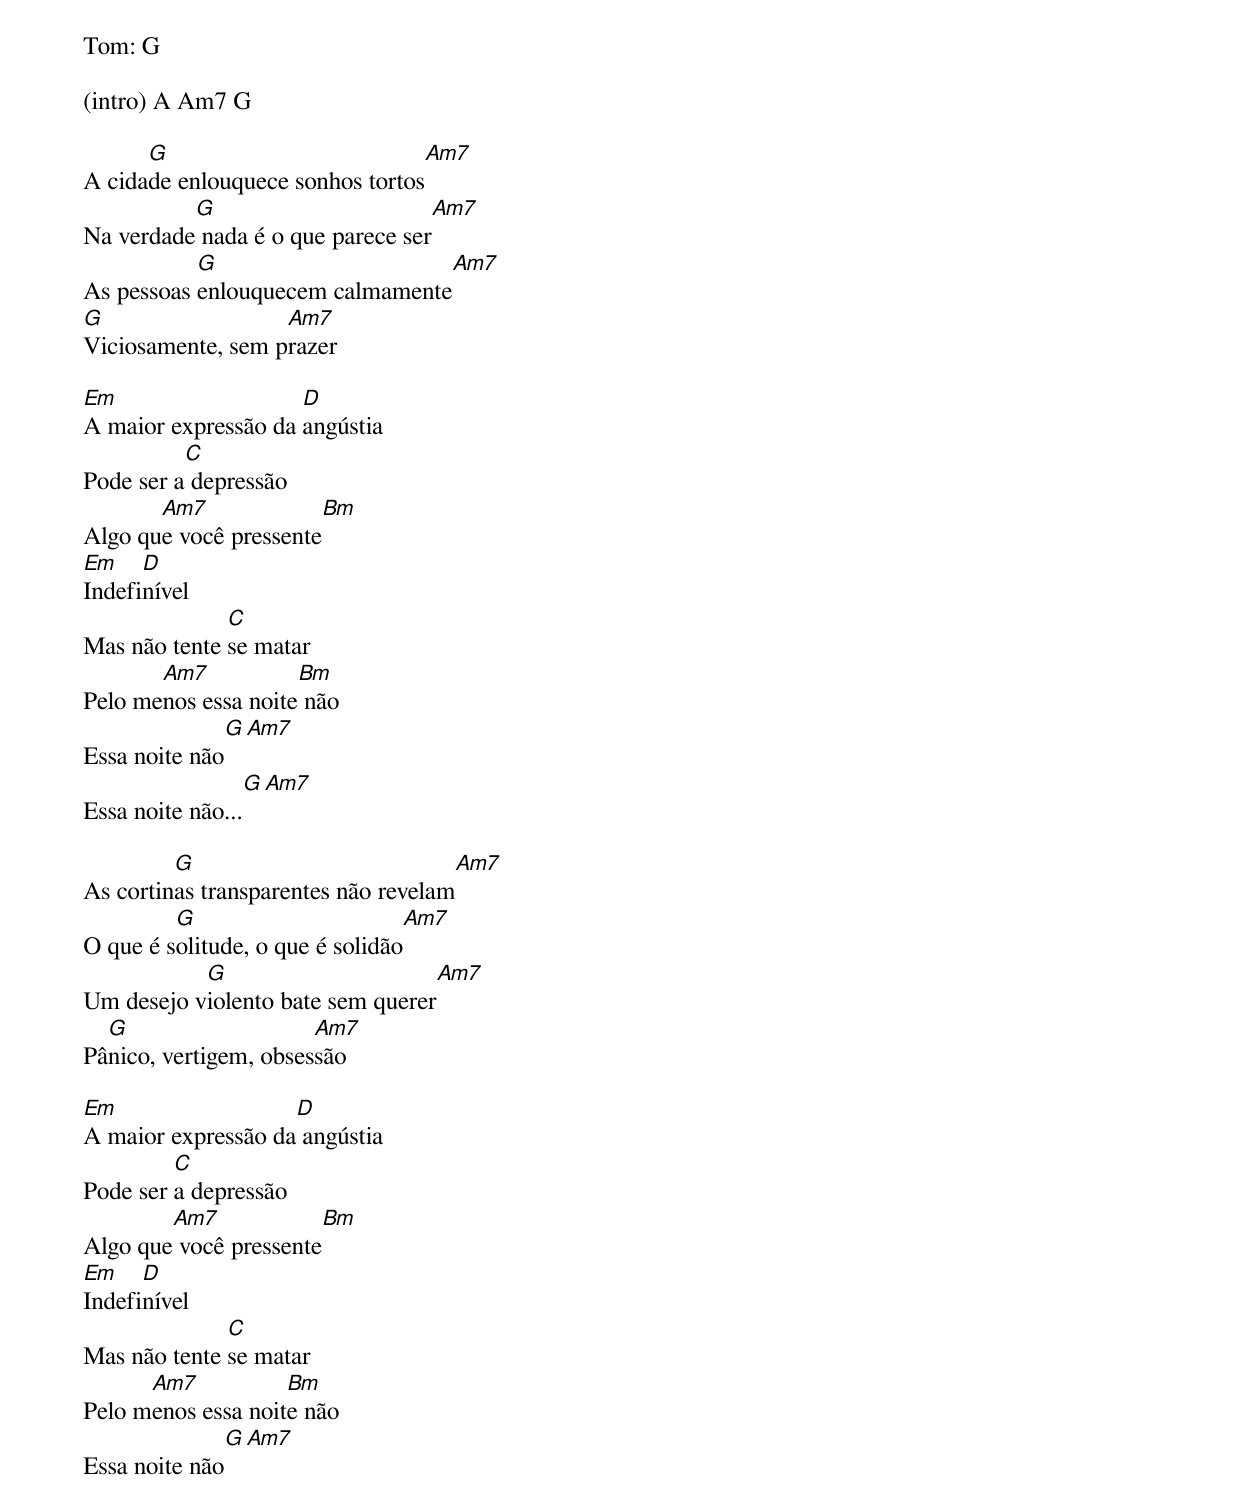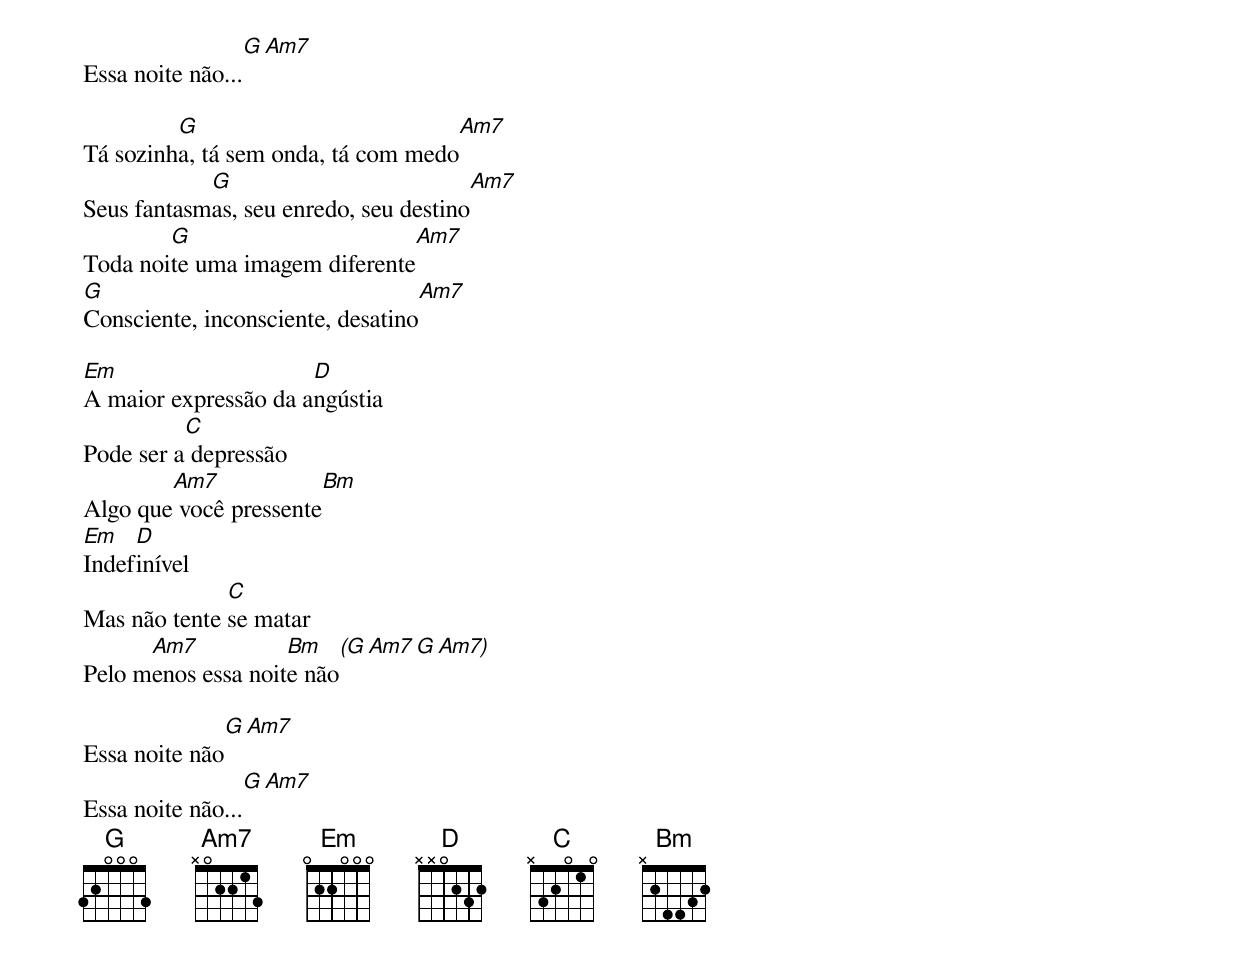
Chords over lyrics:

Tom: G

(intro) A Am7 G

      G                                     Am7
A cidade enlouquece sonhos tortos
          G                             Am7
Na verdade nada é o que parece ser
           G                                  Am7
As pessoas enlouquecem calmamente
G                  Am7
Viciosamente, sem prazer

Em                   D
A maior expressão da angústia
          C
Pode ser a depressão
       Am7              Bm
Algo que você pressente
Em    D
Indefinível
              C
Mas não tente se matar
       Am7           Bm
Pelo menos essa noite não
                 G Am7
Essa noite não
                 G Am7
Essa noite não...

         G                                   Am7
As cortinas transparentes não revelam
         G                          Am7
O que é solitude, o que é solidão
           G                          Am7
Um desejo violento bate sem querer
  G                    Am7
Pânico, vertigem, obsessão

Em                  D
A maior expressão da angústia
         C
Pode ser a depressão
        Am7            Bm
Algo que você pressente
Em    D
Indefinível
              C
Mas não tente se matar
      Am7           Bm
Pelo menos essa noite não
                 G Am7
Essa noite não
                 G Am7
Essa noite não...

         G                                   Am7
Tá sozinha, tá sem onda, tá com medo
            G                            Am7
Seus fantasmas, seu enredo, seu destino
        G                              Am7
Toda noite uma imagem diferente
G                                    Am7
Consciente, inconsciente, desatino

Em                    D
A maior expressão da angústia
          C
Pode ser a depressão
        Am7            Bm
Algo que você pressente
Em   D
Indefinível
              C
Mas não tente se matar
      Am7           Bm     (G Am7 G Am7)
Pelo menos essa noite não

                 G Am7
Essa noite não
                 G Am7
Essa noite não...
